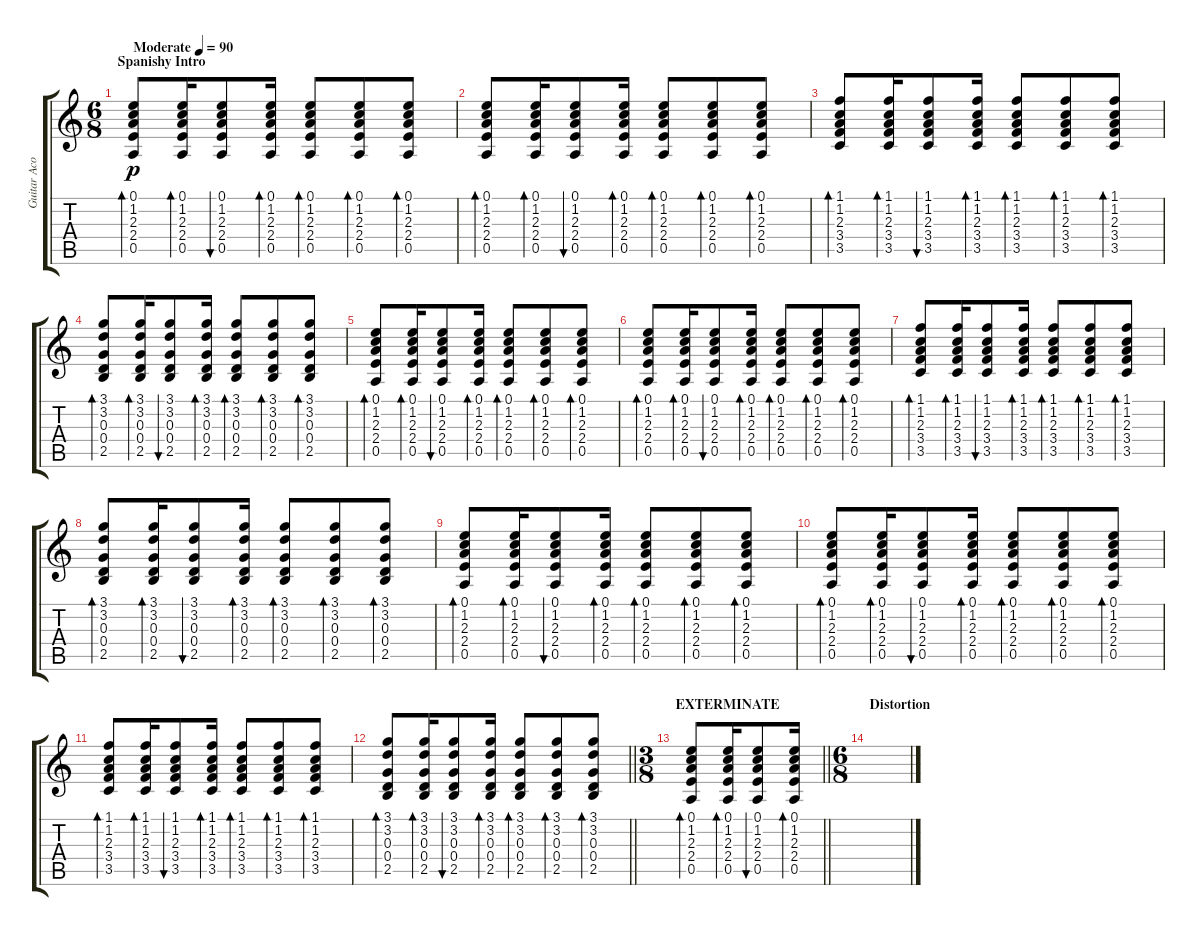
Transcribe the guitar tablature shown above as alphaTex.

\track ("Guitar Acoustic" "Guitar Aco") {instrument acousticguitarsteel}
\staff {score tabs}
\tuning (E4 B3 G3 D3 A2 E2) {hide}
\ts (6 8)
\section ("" "Spanishy Intro")
\tempo (90 "Moderate")
\clef g2
\ks c
(0.1 1.2 2.3 2.4 0.5).8{bd 30 dy p instrument acousticguitarsteel} (0.1 1.2 2.3 2.4 0.5).16{bd 30} (0.1 1.2 2.3 2.4 0.5).8{bu 30} (0.1 1.2 2.3 2.4 0.5).16{bd 30} (0.1 1.2 2.3 2.4 0.5).8{bd 30} (0.1 1.2 2.3 2.4 0.5).8{bd 30} (0.1 1.2 2.3 2.4 0.5).8{bd 30} |
(0.1 1.2 2.3 2.4 0.5).8{bd 30} (0.1 1.2 2.3 2.4 0.5).16{bd 30} (0.1 1.2 2.3 2.4 0.5).8{bu 30} (0.1 1.2 2.3 2.4 0.5).16{bd 30} (0.1 1.2 2.3 2.4 0.5).8{bd 30} (0.1 1.2 2.3 2.4 0.5).8{bd 30} (0.1 1.2 2.3 2.4 0.5).8{bd 30} |
(1.1 1.2 2.3 3.4 3.5).8{bd 30} (1.1 1.2 2.3 3.4 3.5).16{bd 30} (1.1 1.2 2.3 3.4 3.5).8{bu 30} (1.1 1.2 2.3 3.4 3.5).16{bd 30} (1.1 1.2 2.3 3.4 3.5).8{bd 30} (1.1 1.2 2.3 3.4 3.5).8{bd 30} (1.1 1.2 2.3 3.4 3.5).8{bd 30} |
(3.1 3.2 0.3 0.4 2.5).8{bd 30} (3.1 3.2 0.3 0.4 2.5).16{bd 30} (3.1 3.2 0.3 0.4 2.5).8{bu 30} (3.1 3.2 0.3 0.4 2.5).16{bd 30} (3.1 3.2 0.3 0.4 2.5).8{bd 30} (3.1 3.2 0.3 0.4 2.5).8{bd 30} (3.1 3.2 0.3 0.4 2.5).8{bd 30} |
(0.1 1.2 2.3 2.4 0.5).8{bd 30} (0.1 1.2 2.3 2.4 0.5).16{bd 30} (0.1 1.2 2.3 2.4 0.5).8{bu 30} (0.1 1.2 2.3 2.4 0.5).16{bd 30} (0.1 1.2 2.3 2.4 0.5).8{bd 30} (0.1 1.2 2.3 2.4 0.5).8{bd 30} (0.1 1.2 2.3 2.4 0.5).8{bd 30} |
(0.1 1.2 2.3 2.4 0.5).8{bd 30} (0.1 1.2 2.3 2.4 0.5).16{bd 30} (0.1 1.2 2.3 2.4 0.5).8{bu 30} (0.1 1.2 2.3 2.4 0.5).16{bd 30} (0.1 1.2 2.3 2.4 0.5).8{bd 30} (0.1 1.2 2.3 2.4 0.5).8{bd 30} (0.1 1.2 2.3 2.4 0.5).8{bd 30} |
(1.1 1.2 2.3 3.4 3.5).8{bd 30} (1.1 1.2 2.3 3.4 3.5).16{bd 30} (1.1 1.2 2.3 3.4 3.5).8{bu 30} (1.1 1.2 2.3 3.4 3.5).16{bd 30} (1.1 1.2 2.3 3.4 3.5).8{bd 30} (1.1 1.2 2.3 3.4 3.5).8{bd 30} (1.1 1.2 2.3 3.4 3.5).8{bd 30} |
(3.1 3.2 0.3 0.4 2.5).8{bd 30} (3.1 3.2 0.3 0.4 2.5).16{bd 30} (3.1 3.2 0.3 0.4 2.5).8{bu 30} (3.1 3.2 0.3 0.4 2.5).16{bd 30} (3.1 3.2 0.3 0.4 2.5).8{bd 30} (3.1 3.2 0.3 0.4 2.5).8{bd 30} (3.1 3.2 0.3 0.4 2.5).8{bd 30} |
(0.1 1.2 2.3 2.4 0.5).8{bd 30} (0.1 1.2 2.3 2.4 0.5).16{bd 30} (0.1 1.2 2.3 2.4 0.5).8{bu 30} (0.1 1.2 2.3 2.4 0.5).16{bd 30} (0.1 1.2 2.3 2.4 0.5).8{bd 30} (0.1 1.2 2.3 2.4 0.5).8{bd 30} (0.1 1.2 2.3 2.4 0.5).8{bd 30} |
(0.1 1.2 2.3 2.4 0.5).8{bd 30} (0.1 1.2 2.3 2.4 0.5).16{bd 30} (0.1 1.2 2.3 2.4 0.5).8{bu 30} (0.1 1.2 2.3 2.4 0.5).16{bd 30} (0.1 1.2 2.3 2.4 0.5).8{bd 30} (0.1 1.2 2.3 2.4 0.5).8{bd 30} (0.1 1.2 2.3 2.4 0.5).8{bd 30} |
(1.1 1.2 2.3 3.4 3.5).8{bd 30} (1.1 1.2 2.3 3.4 3.5).16{bd 30} (1.1 1.2 2.3 3.4 3.5).8{bu 30} (1.1 1.2 2.3 3.4 3.5).16{bd 30} (1.1 1.2 2.3 3.4 3.5).8{bd 30} (1.1 1.2 2.3 3.4 3.5).8{bd 30} (1.1 1.2 2.3 3.4 3.5).8{bd 30} |
\barLineRight lightlight
(3.1 3.2 0.3 0.4 2.5).8{bd 30} (3.1 3.2 0.3 0.4 2.5).16{bd 30} (3.1 3.2 0.3 0.4 2.5).8{bu 30} (3.1 3.2 0.3 0.4 2.5).16{bd 30} (3.1 3.2 0.3 0.4 2.5).8{bd 30} (3.1 3.2 0.3 0.4 2.5).8{bd 30} (3.1 3.2 0.3 0.4 2.5).8{bd 30} |
\ts (3 8)
\section ("" "EXTERMINATE")
\barLineRight lightlight
(0.1 1.2 2.3 2.4 0.5).8{bd 30} (0.1 1.2 2.3 2.4 0.5).16{bd 30} (0.1 1.2 2.3 2.4 0.5).8{bu 30} (0.1 1.2 2.3 2.4 0.5).16{bd 30} |
\ts (6 8)
\section ("" "Distortion")
